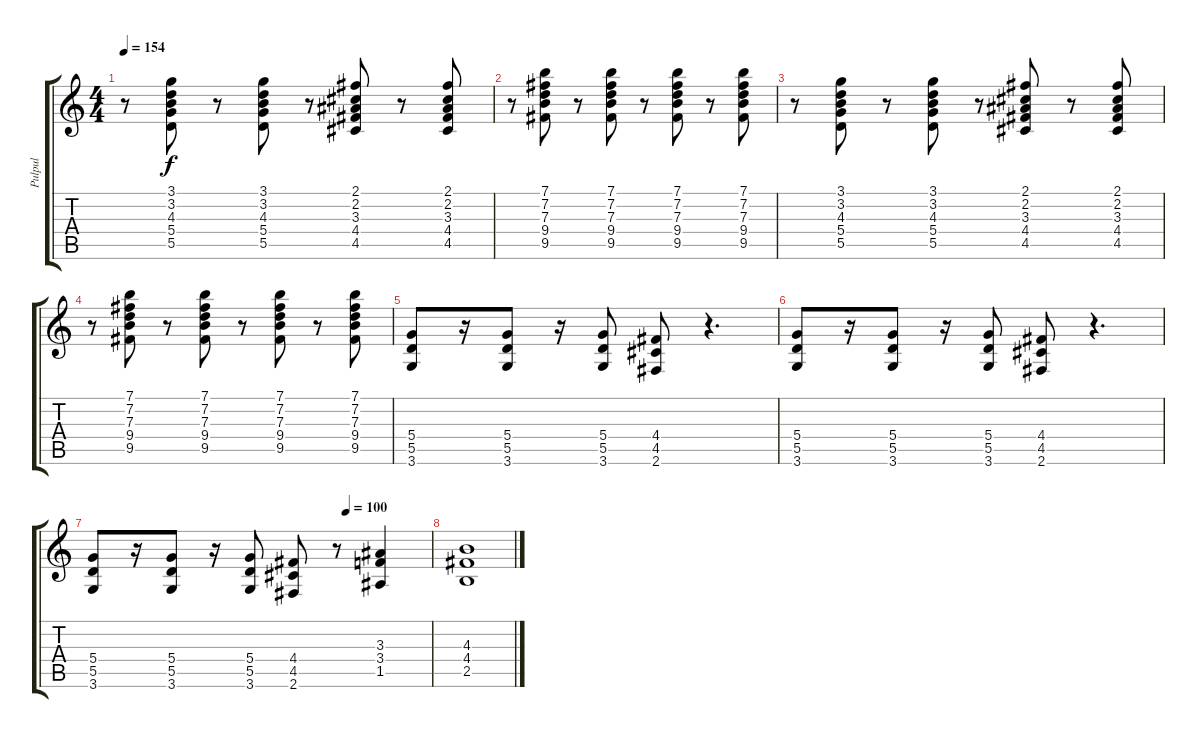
\track ("Pulpul" "Pulpul") {instrument electricguitarmuted}
\staff {score tabs}
\tuning (E4 B3 G3 D3 A2 E2) {hide}
\ts (4 4)
\tempo 154
\clef g2
\ks c
r.8{dy f} (3.1 3.2 4.3 5.4 5.5).8 r.8 (3.1 3.2 4.3 5.4 5.5).8 r.8 (2.1 2.2 3.3 4.4 4.5).8 r.8 (2.1 2.2 3.3 4.4 4.5).8 |
r.8 (7.1 7.2 7.3 9.4 9.5).8 r.8 (7.1 7.2 7.3 9.4 9.5).8 r.8 (7.1 7.2 7.3 9.4 9.5).8 r.8 (7.1 7.2 7.3 9.4 9.5).8 |
r.8 (3.1 3.2 4.3 5.4 5.5).8 r.8 (3.1 3.2 4.3 5.4 5.5).8 r.8 (2.1 2.2 3.3 4.4 4.5).8 r.8 (2.1 2.2 3.3 4.4 4.5).8 |
r.8 (7.1 7.2 7.3 9.4 9.5).8 r.8 (7.1 7.2 7.3 9.4 9.5).8 r.8 (7.1 7.2 7.3 9.4 9.5).8 r.8 (7.1 7.2 7.3 9.4 9.5).8 |
(5.4 5.5 3.6).8{instrument overdrivenguitar} r.16 (5.4 5.5 3.6).8 r.16 (5.4 5.5 3.6).8 (4.4 4.5 2.6).8 r.4{d} |
(5.4 5.5 3.6).8 r.16 (5.4 5.5 3.6).8 r.16 (5.4 5.5 3.6).8 (4.4 4.5 2.6).8 r.4{d} |
\tempo (100 0.75)
(5.4 5.5 3.6).8 r.16 (5.4 5.5 3.6).8 r.16 (5.4 5.5 3.6).8 (4.4 4.5 2.6).8 r.8 (3.3 3.4 1.5).4{volume 6} |
(4.3 4.4 2.5).1
